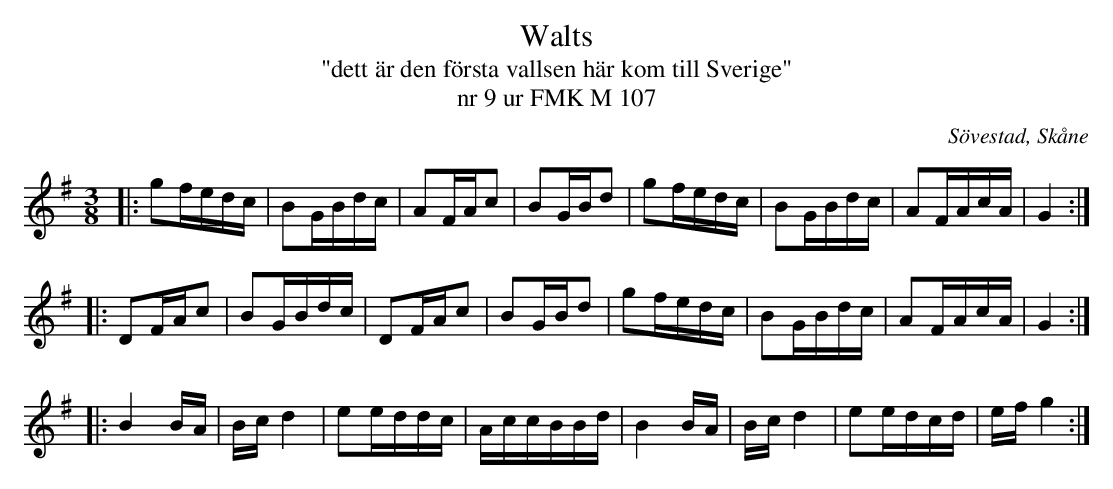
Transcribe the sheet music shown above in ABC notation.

X:1
T:Walts
T:"dett är den första vallsen här kom till Sverige"
T:nr 9 ur FMK M 107
O:Sövestad, Skåne
M:3/8
L:1/16
K:G
|: g2fedc | B2GBdc | A2FAc2 | B2GBd2 | g2fedc | B2GBdc | A2FAcA | G4 :|
|: D2FAc2 | B2GBdc | D2FAc2 | B2GBd2 | g2fedc | B2GBdc | A2FAcA | G4 :|
|: B4 BA | Bc d4 |e2eddc | AccBBd | B4 BA | Bc d4 |e2edcd | ef g4 :|
